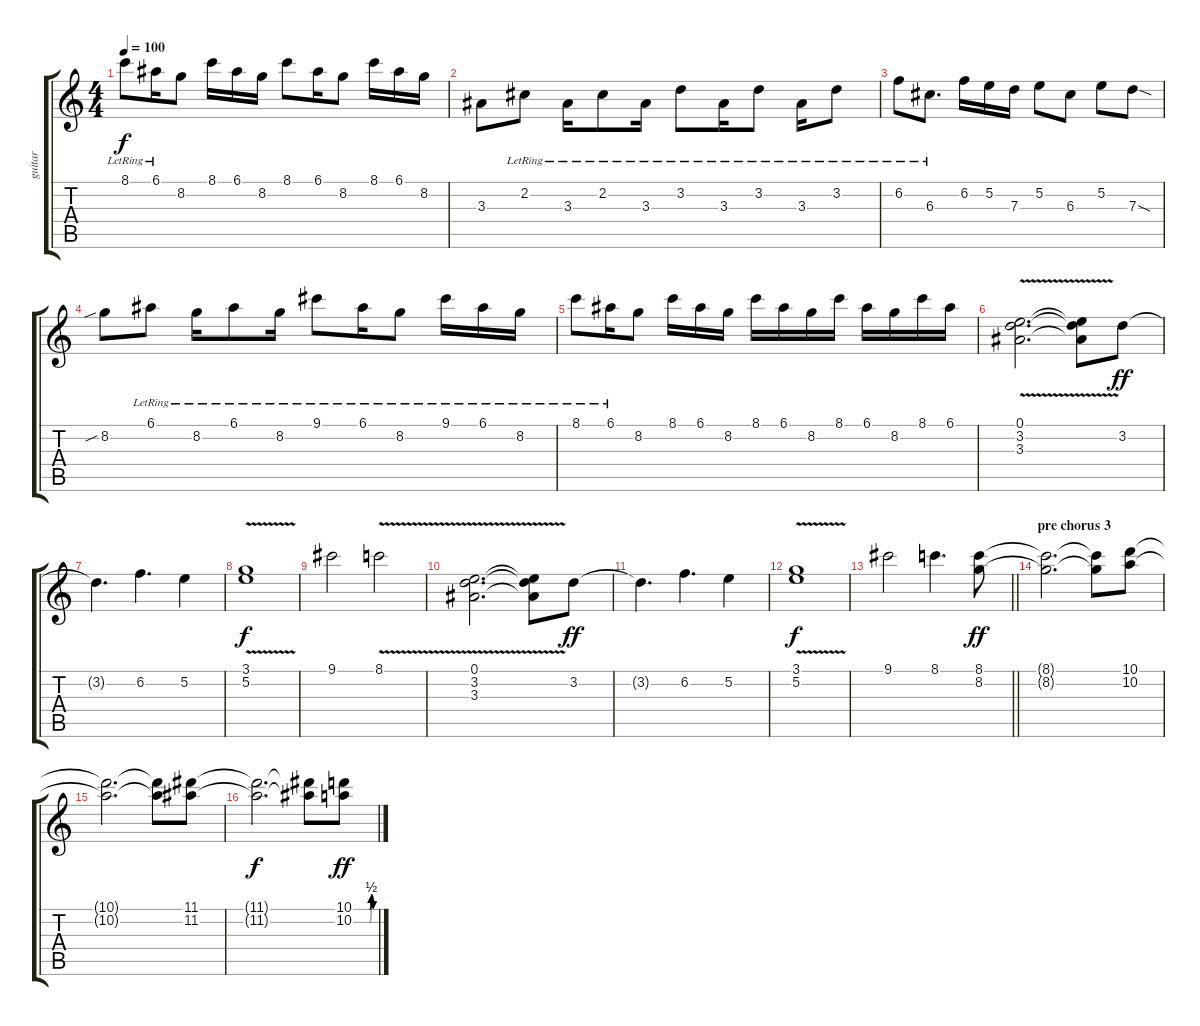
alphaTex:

\track ("guitar" "guitar") {instrument overdrivenguitar}
\staff {score tabs}
\tuning (E4 B3 G3 D3 A2 E2) {hide}
\ts (4 4)
\tempo 100
\clef g2
\ks c
8.1{lr}.8{dy f} 6.1{lr}.16 8.2.8 8.1.16 6.1.16 8.2.16 8.1.8 6.1.16 8.2.8 8.1.16 6.1.16 8.2.16 |
3.3.8 2.2{lr}.8 3.3{lr}.16 2.2{lr}.8 3.3{lr}.16 3.2{lr}.8 3.3{lr}.16 3.2{lr}.8 3.3{lr}.16 3.2{lr}.8 |
6.2{lr}.8 6.3{lr}.8{d} 6.2.16 5.2.16 7.3.16 5.2.8 6.3.8 5.2.8 7.3{sod}.8 |
8.2{sib}.8 6.1{lr}.8 8.2{lr}.16 6.1{lr}.8 8.2{lr}.16 9.1{lr}.8 6.1{lr}.16 8.2{lr}.8 9.1{lr}.16 6.1{lr}.16 8.2{lr}.16 |
8.1{lr}.8 6.1{lr}.16 8.2.8 8.1.16 6.1.16 8.2.16 8.1.16 6.1.16 8.2.16 8.1.16 6.1.16 8.2.16 8.1.16 6.1.16 |
(0.1{v} 3.2{v} 3.3{v}).2{d} (0.1{t} 3.2{t} 3.3{t}).8 3.2.8{dy ff} |
3.2{t}.4{d} 6.2.4{d} 5.2.4 |
(3.1{v} 5.2{v}).1{dy f} |
9.1.2 8.1{v}.2 |
(0.1{v} 3.2{v} 3.3).2{d} (0.1{t} 3.2{t} 3.3{t}).8 3.2.8{dy ff} |
3.2{t}.4{d} 6.2.4{d} 5.2.4 |
(3.1{v} 5.2{v}).1{dy f} |
\barLineRight lightlight
9.1.2 8.1.4{d} (8.1 8.2).8{dy ff} |
\section ("" "pre chorus 3")
(8.1{t} 8.2{t}).2{d} (8.1{t} 8.2{t}).8 (10.1 10.2).8 |
(10.1{t} 10.2{t}).2{d} (10.1{t} 10.2{t}).8 (11.1 11.2).8 |
(11.1{t} 11.2{t}).2{d dy f} (11.1{t} 11.2{t}).8 (10.1{be (custom 0 0 30 0 45 0 50 2 55 0 60 0)} 10.2{be (custom 0 0 30 0 45 0 50 2 55 0 60 0)}).8{dy ff}
